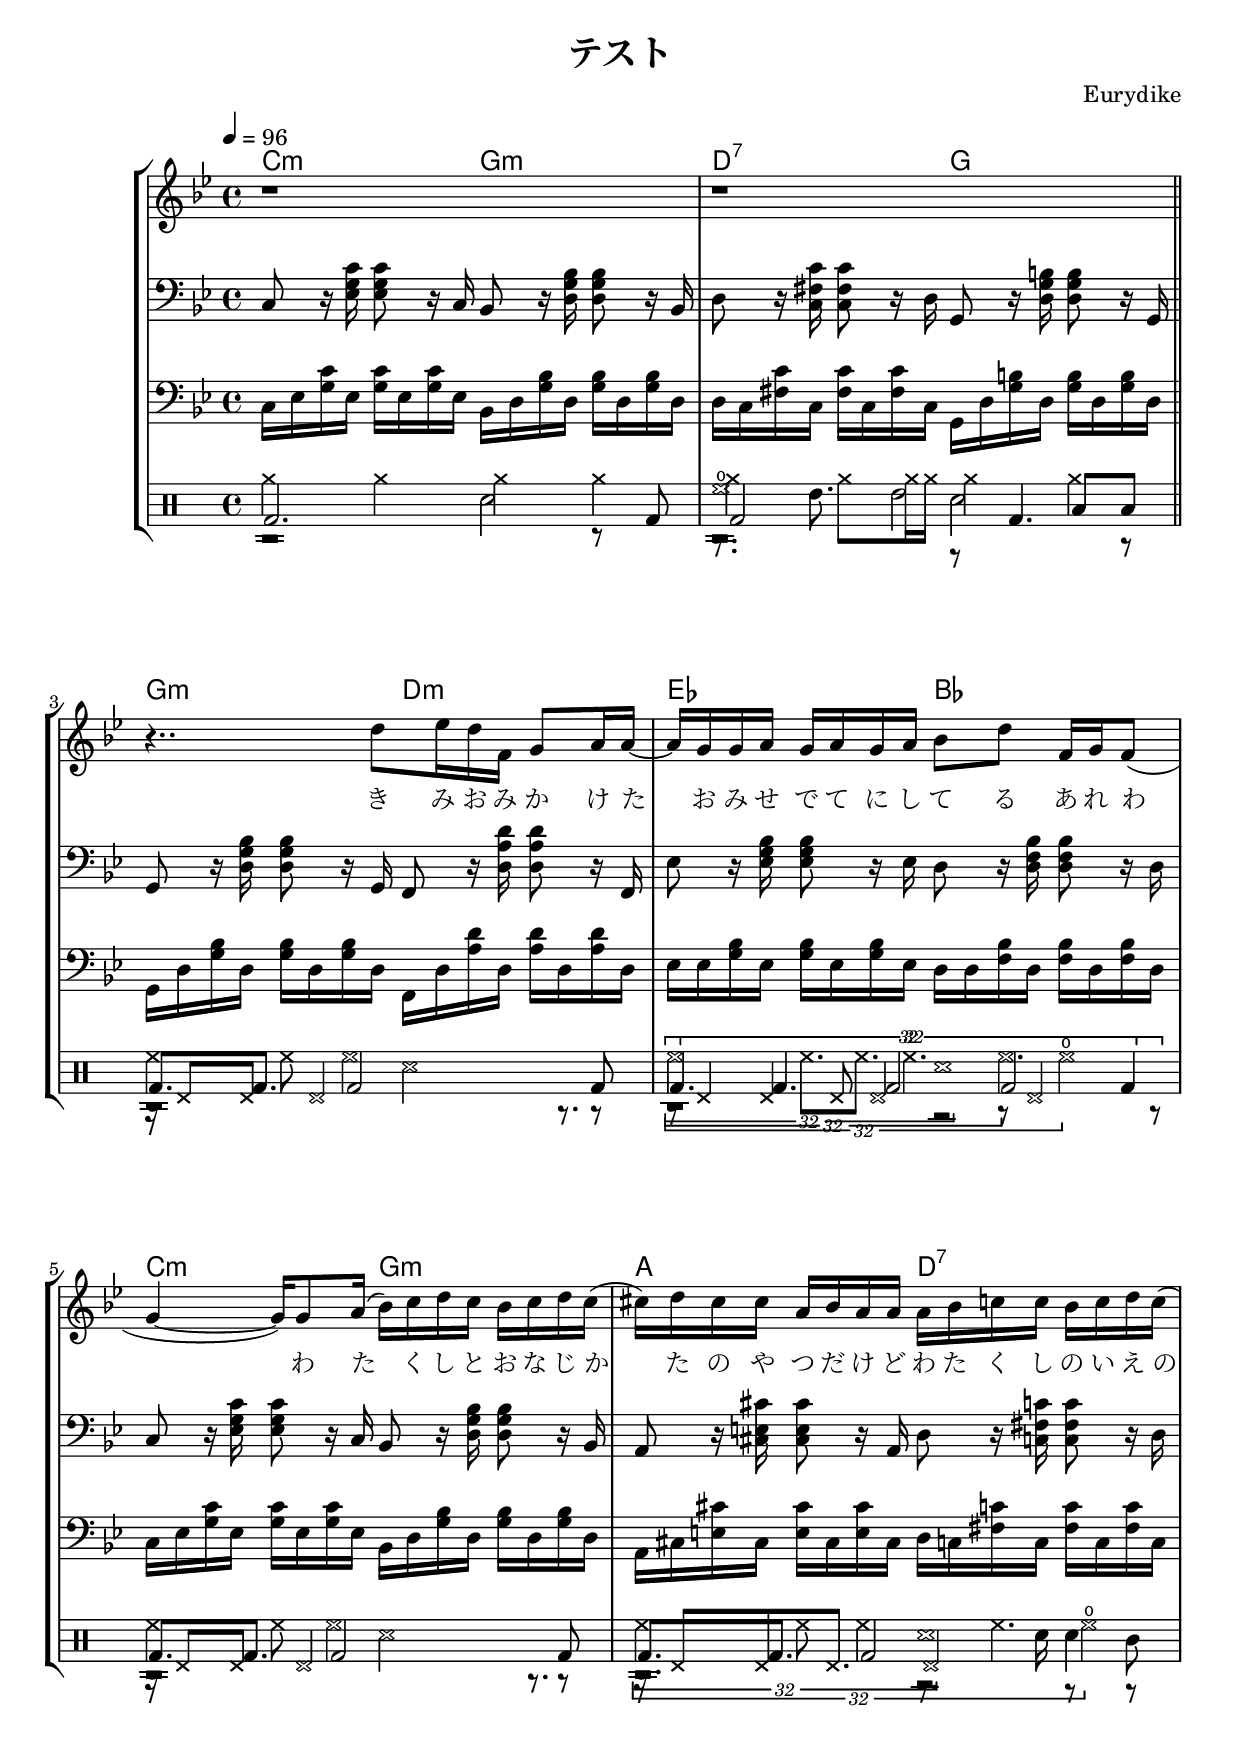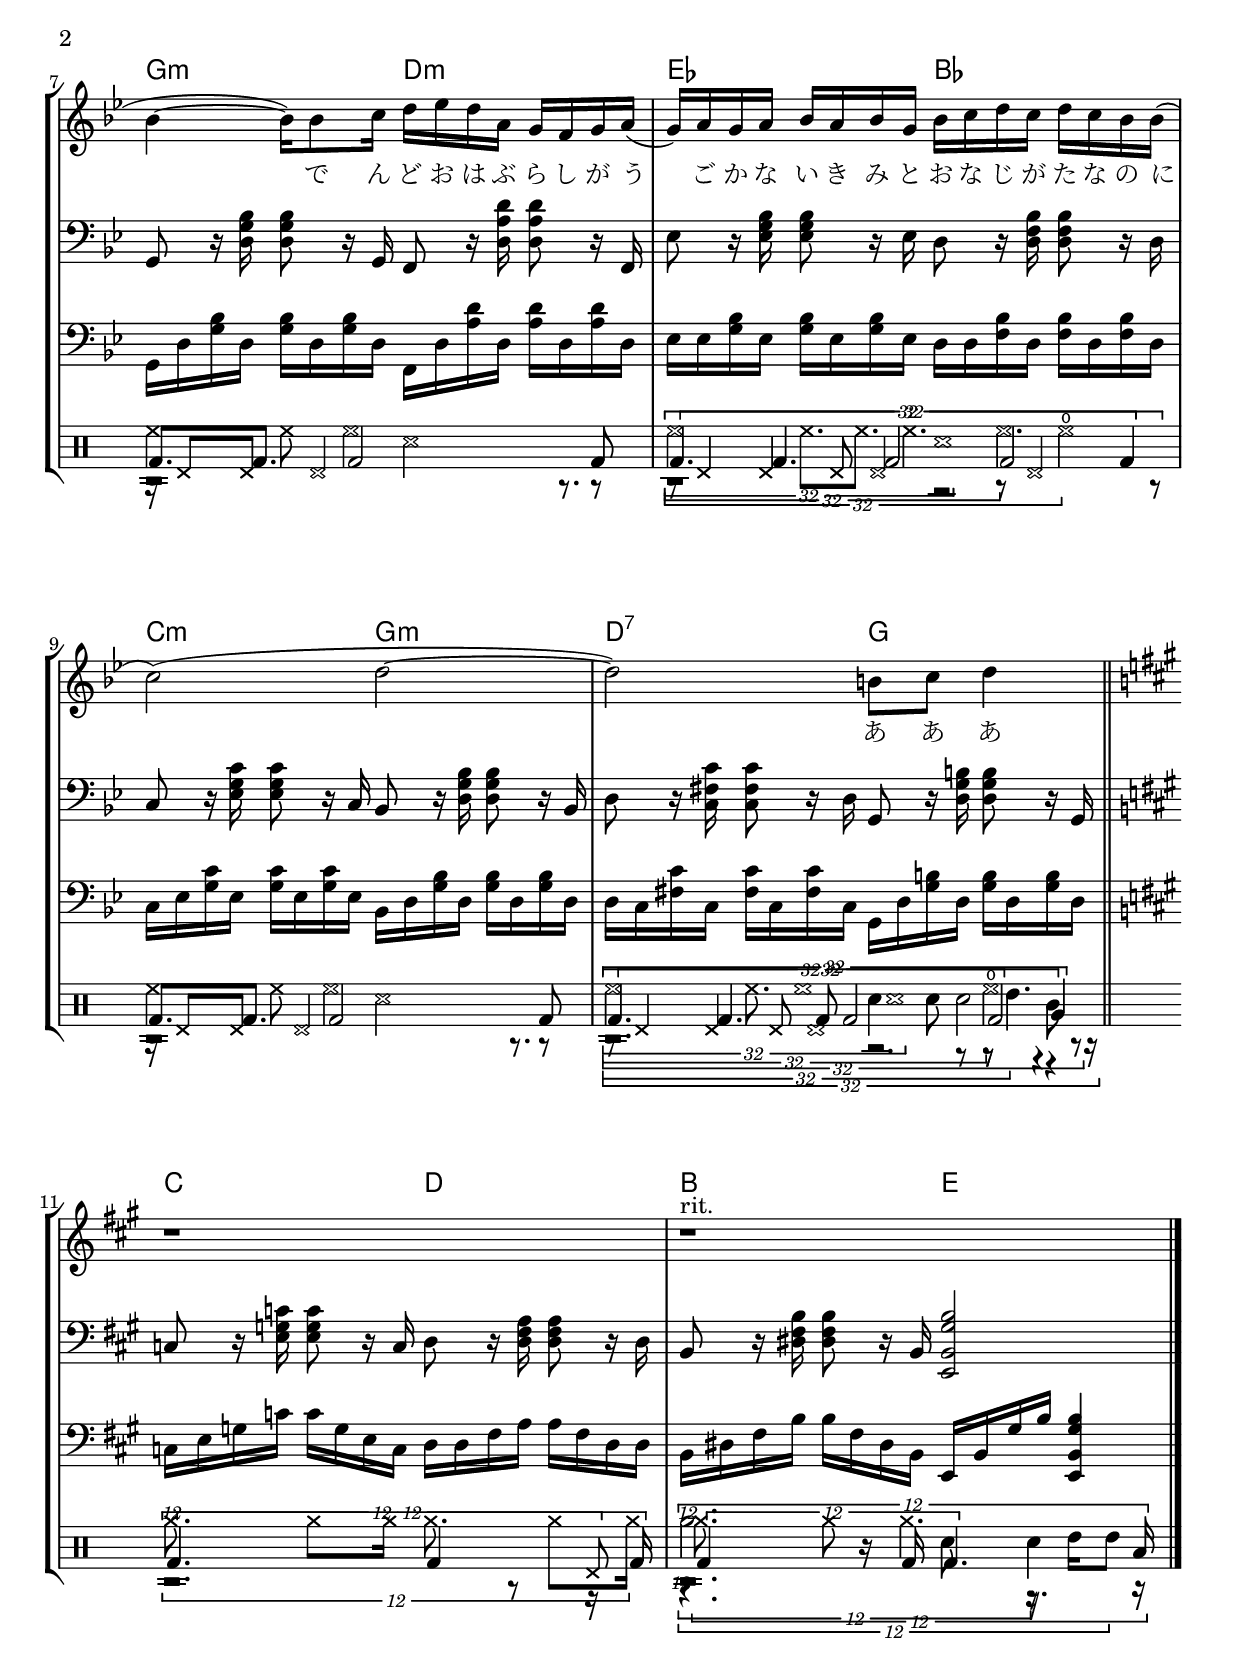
\version "2.12.1"

\header {
	title = \markup {テスト}
	composer = \markup \center-column {Eurydike}
}

harmony = \chordmode {
	c2:m g:m d:7 g 

	g:m d:m es bes c:m g:m a d:7 g:m d:m es bes c:m g:m d:7 g 

	c d b e 
}

melody = {
	\key bes \major
	\tempo 4 = 96
	r1 | r1   
	\set Staff.midiInstrument = #"fss0.35"
	r4.. d''8  es''16  d''16  f'16  g'8  a'16  a'16~ 
	a'16  g'16  g'16  a'16  g'16  a'16  g'16  a'16  bes'8  d''8  f'16  g'16  f'8 
	(g'4~g'16)  g'8  a'16  (bes'16)  c''16  d''16  c''16  bes'16  c''16  d''16  c''16 
	(cis''16)  d''16  cis''16  cis''16  a'16  bes'16  a'16  a'16  a'16  bes'16  c''16  c''16  bes'16  c''16  d''16  c''16 
	(bes'4~bes'16)  bes'8  c''16  d''16  es''16  d''16  a'16  g'16  f'16  g'16  a'16 
	(g'16)  a'16  g'16  a'16  bes'16  a'16  bes'16  g'16  bes'16  c''16  d''16  c''16  d''16  c''16  bes'16  bes'16 
	(c''2)  (d''2~ 
	d''2)  b'8  c''8  d''4
	\key a \major
	r1 | r1^"rit." \bar "|."
}

words = \lyricmode {
	
	き  み  お  み  か  け  た  お  み  せ  で  て  に  し  て  る  あ  れ  わ  わ  た  く  し  と  お  な  じ  か  た  の  や  つ  だ  け  ど  わ  た  く  し  の  い  え  の  で  ん  ど  お  は  ぶ  ら  し  が  う  ご  か  な  い  き  み  と  お  な  じ  が  た  な  の  に  あ  あ  あ  
	
}

tempochange = {
	\tempo 4 = 96
	r1 | r1 \bar "||"
	\tempo 4 = 96
	r1 | r1 | r1 | r1 | r1 | r1 | r1 | r1 \bar "||"
	\tempo 4 = 96
	r1 | \tempo 4 = 72 r2 \tempo 4 = 64 r2 \bar "|."
}

mainacc = {
	\clef bass
	\set Staff.midiInstrument = #"Music box"
	\key bes \major
	\tempo 4 = 96
	c8 r16 <es g c'>16 <es g c'>8 r16 c16
	bes,8 r16 <d g bes>16 <d g bes>8 r16 bes,16
	d8 r16 <c fis c'>16 <c fis c'>8 r16 d16
	g,8 r16 <d g b>16 <d g b>8 r16 g,16
	\bar "||"

	\set Staff.midiInstrument = #"Drawbar Organ"
	g,8 r16 <d g bes>16 <d g bes>8 r16 g,16
	f,8 r16 <d a d'>16 <d a d'>8 r16 f,16
	es8 r16 <es g bes>16 <es g bes>8 r16 es16
	d8 r16 <d f bes>16 <d f bes>8 r16 d16
	c8 r16 <es g c'>16 <es g c'>8 r16 c16
	bes,8 r16 <d g bes>16 <d g bes>8 r16 bes,16
	a,8 r16 <cis e cis'>16 <cis e cis'>8 r16 a,16
	d8 r16 <c fis c'>16 <c fis c'>8 r16 d16
	g,8 r16 <d g bes>16 <d g bes>8 r16 g,16
	f,8 r16 <d a d'>16 <d a d'>8 r16 f,16
	es8 r16 <es g bes>16 <es g bes>8 r16 es16
	d8 r16 <d f bes>16 <d f bes>8 r16 d16
	c8 r16 <es g c'>16 <es g c'>8 r16 c16
	bes,8 r16 <d g bes>16 <d g bes>8 r16 bes,16
	d8 r16 <c fis c'>16 <c fis c'>8 r16 d16
	g,8 r16 <d g b>16 <d g b>8 r16 g,16
	\bar "||"

	\set Staff.midiInstrument = #"Music box"
	\key a \major
	c8 r16 <e g c'>16 <e g c'>8 r16 c16
	d8 r16 <d fis a>16 <d fis a>8 r16 d16
	b,8 r16 <dis fis b>16 <dis fis b>8 r16 b,16
	<e, b, gis b>2
	\bar "|."
}

subacc = {
	\clef bass
	\set Staff.midiInstrument = #"Music box"
	\key bes \major
	\tempo 4 = 96
	c16 es <g c'> es <g c'> es <g c'> es
	bes,16 d <g bes> d <g bes> d <g bes> d
	d16 c <fis c'> c <fis c'> c <fis c'> c
	g,16 d <g b> d <g b> d <g b> d
	\bar "||"

	\set Staff.midiInstrument = #"Electric Piano2"
	g,16 d <g bes> d <g bes> d <g bes> d
	f,16 d <a d'> d <a d'> d <a d'> d
	es16 es <g bes> es <g bes> es <g bes> es
	d16 d <f bes> d <f bes> d <f bes> d
	c16 es <g c'> es <g c'> es <g c'> es
	bes,16 d <g bes> d <g bes> d <g bes> d
	a,16 cis <e cis'> cis <e cis'> cis <e cis'> cis
	d16 c <fis c'> c <fis c'> c <fis c'> c
	g,16 d <g bes> d <g bes> d <g bes> d
	f,16 d <a d'> d <a d'> d <a d'> d
	es16 es <g bes> es <g bes> es <g bes> es
	d16 d <f bes> d <f bes> d <f bes> d
	c16 es <g c'> es <g c'> es <g c'> es
	bes,16 d <g bes> d <g bes> d <g bes> d
	d16 c <fis c'> c <fis c'> c <fis c'> c
	g,16 d <g b> d <g b> d <g b> d
	\bar "||"

	\set Staff.midiInstrument = #"Drawbar Organ"
	\key a \major
	c16 e g c' c' g e c
	d16 d fis a a fis d d
	b,16 dis fis b b fis dis b,
	e,16 b, gis b <e, b, gis b>4
	\bar "|."
}

percA = {
	\drummode {
	cymr4 cymr4 cymr4 cymr4  |cymr4 cymr8 cymr16 cymr16 cymr4 cymr4  \bar "||"
	hh4 hh8 hh2 r8  |\times 16/32{ hh2 hh8. hh8. hh4. hh2. } |hh4 hh8 hh2 r8  |hh4 hh8 hh4 hh4.  |hh4 hh8 hh2 r8  |\times 16/32{ hh2 hh8. hh8. hh4. hh2. } |hh4 hh8 hh2 r8  |\times 16/32{ hh2 hh8. hh1 r4 r16 } \bar "||"
	\times 16/12{ cymr8. cymr8 cymr16 cymr8. cymr8 cymr16 } |\times 16/12{ cymr8. cymr8 cymr4. r16 } \bar "|."
	}
}

percB = {
	\drummode {
	r2 sn2  |r2 sn2  \bar "||"
	r16 hhp8 hhp8 hhp2 r8.  |\times 16/32{ r8 hhp4 hhp4 hhp8 hhp2 r8 hhp2 r8 } |r16 hhp8 hhp8 hhp2 r8.  |r16 hhp8 hhp8 hhp8. hhp2  |r16 hhp8 hhp8 hhp2 r8.  |\times 16/32{ r8 hhp4 hhp4 hhp8 hhp2 r8 hhp2 r8 } |r16 hhp8 hhp8 hhp2 r8.  |\times 16/32{ r8 hhp4 hhp4 hhp8 hhp1 r4 } \bar "||"
	\times 16/12{ r2 r8 hhp8 } |\times 16/12{ r2. } \bar "|."
	}
}

percC = {
	\drummode {
	bd2. r8 bd8  |bd2 r8 bd4.  \bar "||"
	r1  |\times 16/32{ r1 r2 hho2 } |r1  |\times 16/32{ r1 r2 hho2 } |r1  |\times 16/32{ r1 r2 hho2 } |r1  |\times 16/32{ r1 r2 hho2 } \bar "||"
	\times 16/12{ bd4. bd4 r16 bd16 } |\times 16/12{ bd4 r16 bd16 bd4. } \bar "|."
	}
}

percD = {
	\drummode {
	r1 |r8. tommh8. tommh2 r8  \bar "||"
	bd8. bd8. bd2 bd8  |\times 16/32{ bd4. bd4. bd2 bd2 bd4 } |bd8. bd8. bd2 bd8  |bd8. bd8. bd2 r8  |bd8. bd8. bd2 bd8  |\times 16/32{ bd4. bd4. bd2 bd2 bd4 } |bd8. bd8. bd2 bd8  |\times 16/32{ bd4. bd4. bd8 bd2 r8 bd2 } \bar "||"
	\times 16/12{ r2. } |\times 16/12{ rb2. } \bar "|."
	}
}

percE = {
	\drummode {
	r1 |r2. toml8 toml8  \bar "||"
	r2 ss2  |\times 16/32{ r1 ss1 } |r2 ss2  |\times 16/32{ r1 ss1 } |r2 ss2  |\times 16/32{ r1 ss1 } |r2 ss2  |\times 16/32{ r1 ss1 } \bar "||"
	r1 |\times 16/12{ r4. sn8 sn4 } \bar "|."
	}
}

percF = {
	\drummode {
	r1 |hho1  \bar "||"
	r1 |r1 |r1 |r2 r8. sn16 sn4  |r1 |r1 |r1 |\times 16/32{ r1 sn4 sn8 sn2 r8 } \bar "||"
	r1 |\times 16/12{ r2 r16 tommh16 tommh8 } \bar "|."
	}
}

percG = {
	\drummode {
	r1 | r1 \bar "||"
	r1 |r1 |r1 |r2. r8 tomml8  |r1 |r1 |r1 |r2. r8 tomml8  \bar "||"
	r1 |\times 16/12{ r2 r8. toml16 } \bar "|."
	}
}

percH = {
	\drummode {
	r1 | r1 \bar "||"
	r1 |r1 |r1 |r1 |r1 |r1 |r1 |\times 16/32{ r1 r2 r8 tommh4. } \bar "||"
	r1 | r1 \bar "|."
	}
}

percI = {
	\drummode {
	r1 | r1 \bar "||"
	r1 |r1 |r1 |r1 |r1 |r1 |r1 |\times 16/32{ r1 r2. tomfh4 } \bar "||"
	r1 | r1 \bar "|."
	}
}

\score {
	<<
		\new StaffGroup <<
			\new ChordNames {\harmony}
			\new Voice = "melody" {\melody}
			\new Lyrics \lyricsto "melody" \words
			\new Staff = "mainacc" {\mainacc}
			\new Staff = "subacc" {\subacc}
			\new DrumStaff <<
				\new DrumVoice {\percA}
				\new DrumVoice {\percB}
				\new DrumVoice {\percC}
				\new DrumVoice {\percD}
				\new DrumVoice {\percE}
				\new DrumVoice {\percF}
				\new DrumVoice {\percG}
				\new DrumVoice {\percH}
				\new DrumVoice {\percI}
			>>
		>>
	>>
	\layout { }
}
